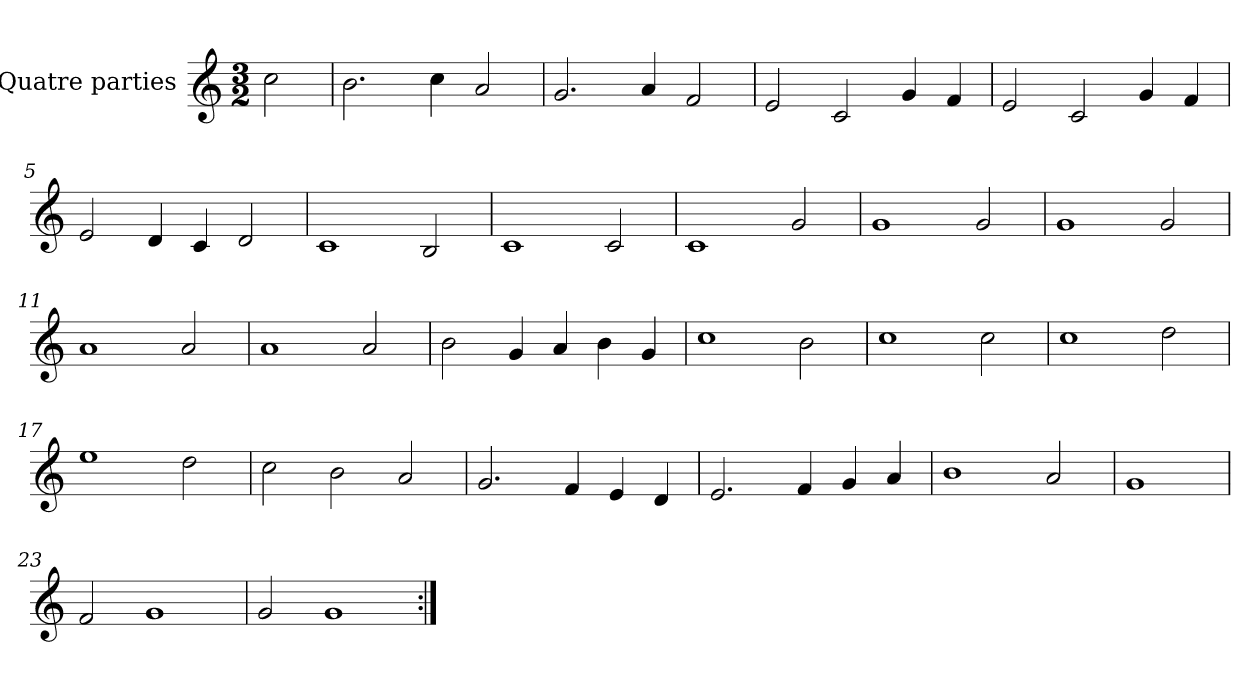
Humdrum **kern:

**kern
*part1
*staff1
*I"Quatre parties
*clefG2
*k[]
*M3/2
*MM180
=
2cc\
=1
2.b\
4cc\
2a/
=2
2.g/
4a/
2f/
=3
2e/
2c/
4g/
4f/
=4
2e/
2c/
4g/
4f/
=5
2e/
4d/
4c/
2d/
=6
1c
2B/
=7
1c
2c/
=8
1c
2g/
=9
1g
2g/
=10
1g
2g/
=11
1a
2a/
=12
1a
2a/
=13
2b\
4g/
4a/
4b\
4g/
=14
1cc
2b\
=15
1cc
2cc\
=16
1cc
2dd\
=17
1ee
2dd\
=18
2cc\
2b\
2a/
=19
2.g/
4f/
4e/
4d/
=20
2.e/
4f/
4g/
4a/
=21
1b
2a/
=22
1g
=23
2f/
1g
=24
2g/
1g
=:|!
*-
